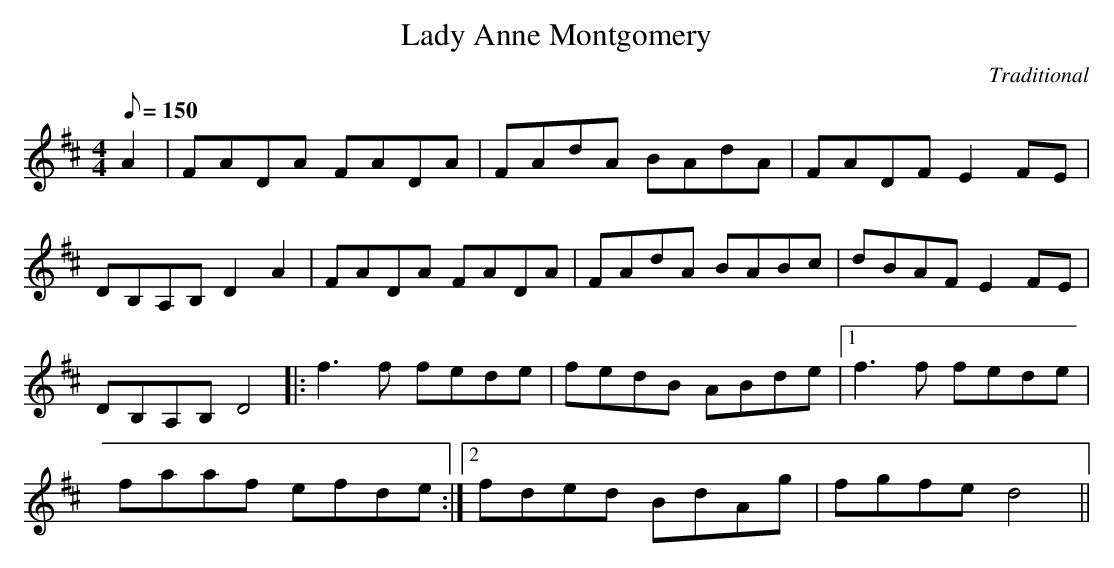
X:1
T:Lady Anne Montgomery
M:4/4
L:1/8
Q:150
C:Traditional
K:D
A2 |FADA FADA |FAdA BAdA |FADF E2 FE |
DB,A,B, D2 A2 |FADA FADA |FAdA BABc |dBAF E2 FE |
DB,A,B, D4 |:f3 f fede |fedB ABde |1f3 f fede |
faaf efde :|2fded BdAg |fgfe d4 ||
